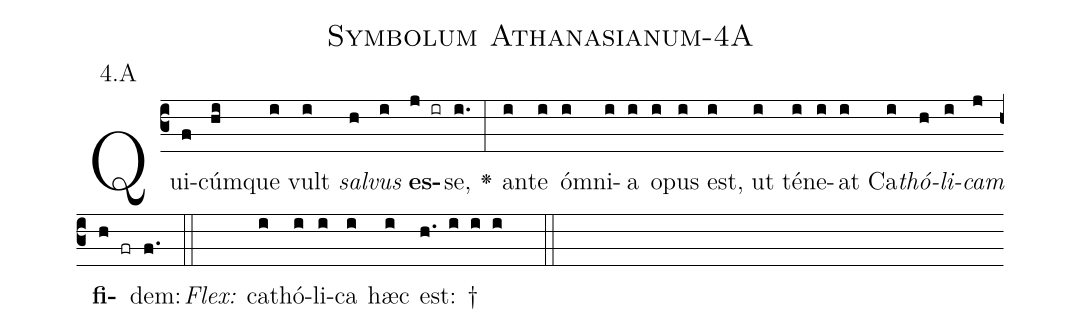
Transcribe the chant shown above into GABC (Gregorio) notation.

name: Symbolum Athanasianum-4A;
annotation: 4.A;
%%
(c3)Qui(f)cúm(hi)que(i) vult(i) <i>sal</i>(h)<i>vus</i>(i) <b>es</b>(j ir)se,(i.) <v>\greheightstar</v>(:) an(i)te(i) óm(i)ni(i)a(i) o(i)pus(i) est,(i) ut(i) té(i)ne(i)at(i) Ca(i)<i>thó</i>(h)<i>li</i>(i)<i>cam</i>(j) <b>fi</b>(h fr)dem:(f.) (::)
<i>Flex:</i>()  ca(i)thó(i)li(i)ca(i) hæc(i) est: †(h. i i i  ::)

%E(i) u(h) o(i) u(j) a(h) e.(f.) (::)
